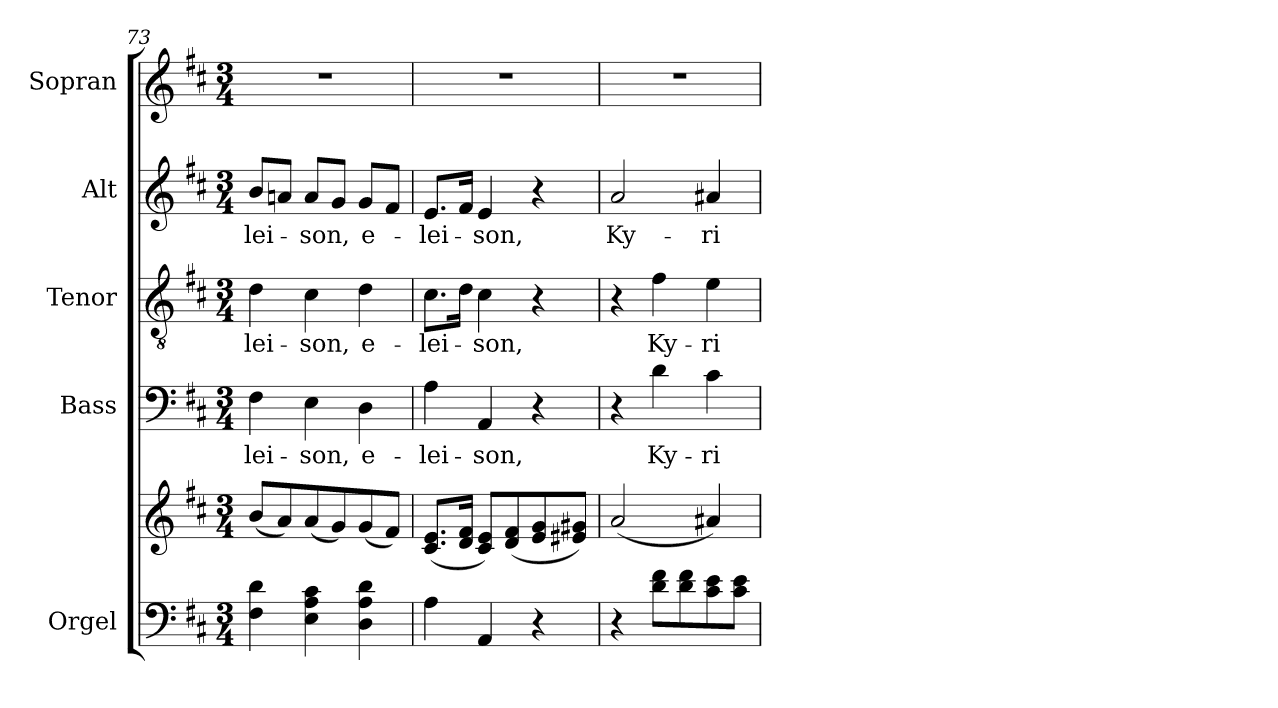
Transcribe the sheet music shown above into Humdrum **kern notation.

**kern	**kern	**kern	**text	**kern	**text	**kern	**text	**kern
*part5	*part5	*part4	*part4	*part3	*part3	*part2	*part2	*part1
*staff6	*staff5	*staff4	*staff4	*staff3	*staff3	*staff2	*staff2	*staff1
*I"Orgel	*	*I"Bass	*	*I"Tenor	*	*I"Alt	*	*I"Sopran
*I'Org.	*	*I'B	*	*I'T	*	*I'A	*	*I'S
!!LO:LB:g=z
*clefF4	*clefG2	*clefF4	*	*clefGv2	*	*clefG2	*	*clefG2
*k[f#c#]	*k[f#c#]	*k[f#c#]	*	*k[f#c#]	*	*k[f#c#]	*	*k[f#c#]
*D:	*D:	*D:	*	*D:	*	*D:	*	*D:
*M3/4	*M3/4	*M3/4	*	*M3/4	*	*M3/4	*	*M3/4
=73	=73	=73	=73	=73	=73	=73	=73	=73
!	!	!	!LO:LY:b	!	!LO:LY:b	!	!LO:LY:b	!
4F#\ 4d\	(<8b/L	4F#\	-lei-	4d\	-lei-	8b/L	-lei-	2.r
.	8a/)	.	.	.	.	8an/J	.	.
!	!	!	!LO:LY:b	!	!LO:LY:b	!	!LO:LY:b	!
4E\ 4A\ 4c#\	(<8a/	4E\	-son,	4c#\	-son,	8a/L	-son,	.
.	8g/)	.	.	.	.	8g/J	.	.
!	!	!	!LO:LY:b	!	!LO:LY:b	!	!LO:LY:b	!
4D\ 4A\ 4d\	(<8g/	4D\	e-	4d\	e-	8g/L	e-	.
.	8f#/J)	.	.	.	.	8f#/J	.	.
=74	=74	=74	=74	=74	=74	=74	=74	=74
!	!	!	!LO:LY:b	!	!LO:LY:b	!	!LO:LY:b	!
4A\	(<8.c#/ 8.e/L	4A\	-lei-	8.c#\L	-lei-	8.e/L	-lei-	2.r
.	16d/ 16f#/Jk	.	.	16d\Jk	.	16f#/Jk	.	.
!	!	!	!LO:LY:b	!	!LO:LY:b	!	!LO:LY:b	!
4AA/	8c#/ 8e/L)	4AA/	-son,	4c#\	-son,	4e/	-son,	.
.	(<8d/ 8f#/	.	.	.	.	.	.	.
4r	8e/ 8g/	4r	.	4r	.	4r	.	.
.	8e#X/ 8g#X/J)	.	.	.	.	.	.	.
=75	=75	=75	=75	=75	=75	=75	=75	=75
!	!	!	!	!	!	!	!LO:LY:b	!
4r	(<2a/	4r	.	4r	.	2a/	Ky-	2.r
!	!	!	!LO:LY:b	!	!LO:LY:b	!	!	!
8d\ 8f#\L	.	4d\	Ky-	4f#\	Ky-	.	.	.
8d\ 8f#\	.	.	.	.	.	.	.	.
!	!	!	!LO:LY:b	!	!LO:LY:b	!	!LO:LY:b	!
8c#\ 8e\	4a#X/)	4c#\	-ri-	4e\	-ri-	4a#X/	-ri-	.
8c#\ 8e\J	.	.	.	.	.	.	.	.
=	=	=	=	=	=	=	=	=
*-	*-	*-	*-	*-	*-	*-	*-	*-
